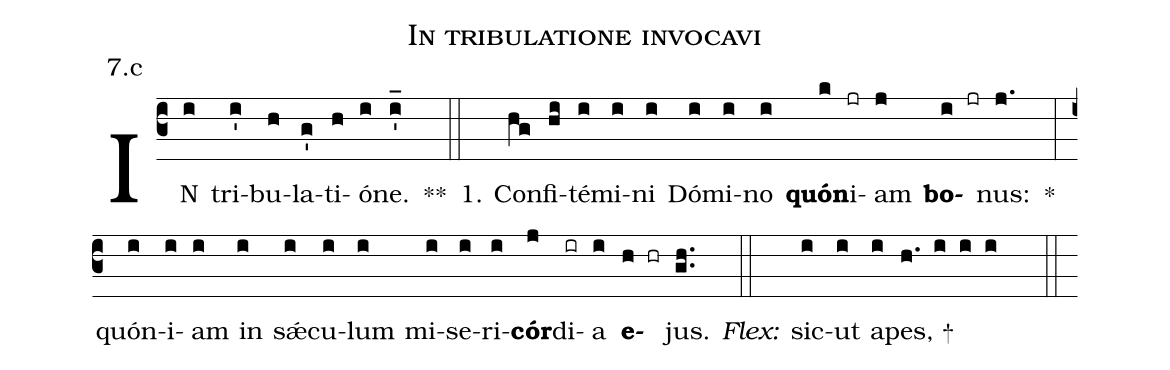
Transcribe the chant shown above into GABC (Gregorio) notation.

name:In tribulatione invocavi;
office-part:Antiphona;
mode:1;
annotation: 7.c;
%%
(c3) IN(i) tri(i')bu(h)la(g')ti(h)ó(i)ne.(i'_) **(::)
1. Con(hg)fi(hi)té(i)mi(i)ni(i) Dó(i)mi(i)no(i) <b>quón</b>(k)i(jr)am(j) <b>bo</b>(i jr)nus:(j.) *(:) quón(i)i(i)am(i) in(i) s<sp>'ae</sp>(i)cu(i)lum(i) mi(i)se(i)ri(i)<b>cór</b>(j)di(ir)a(i) <b>e</b>(h hr)jus.(gh..) <i>Flex:</i>(::)  sic(i)ut(i) a(i)pes, +(h. i i i  ::)
